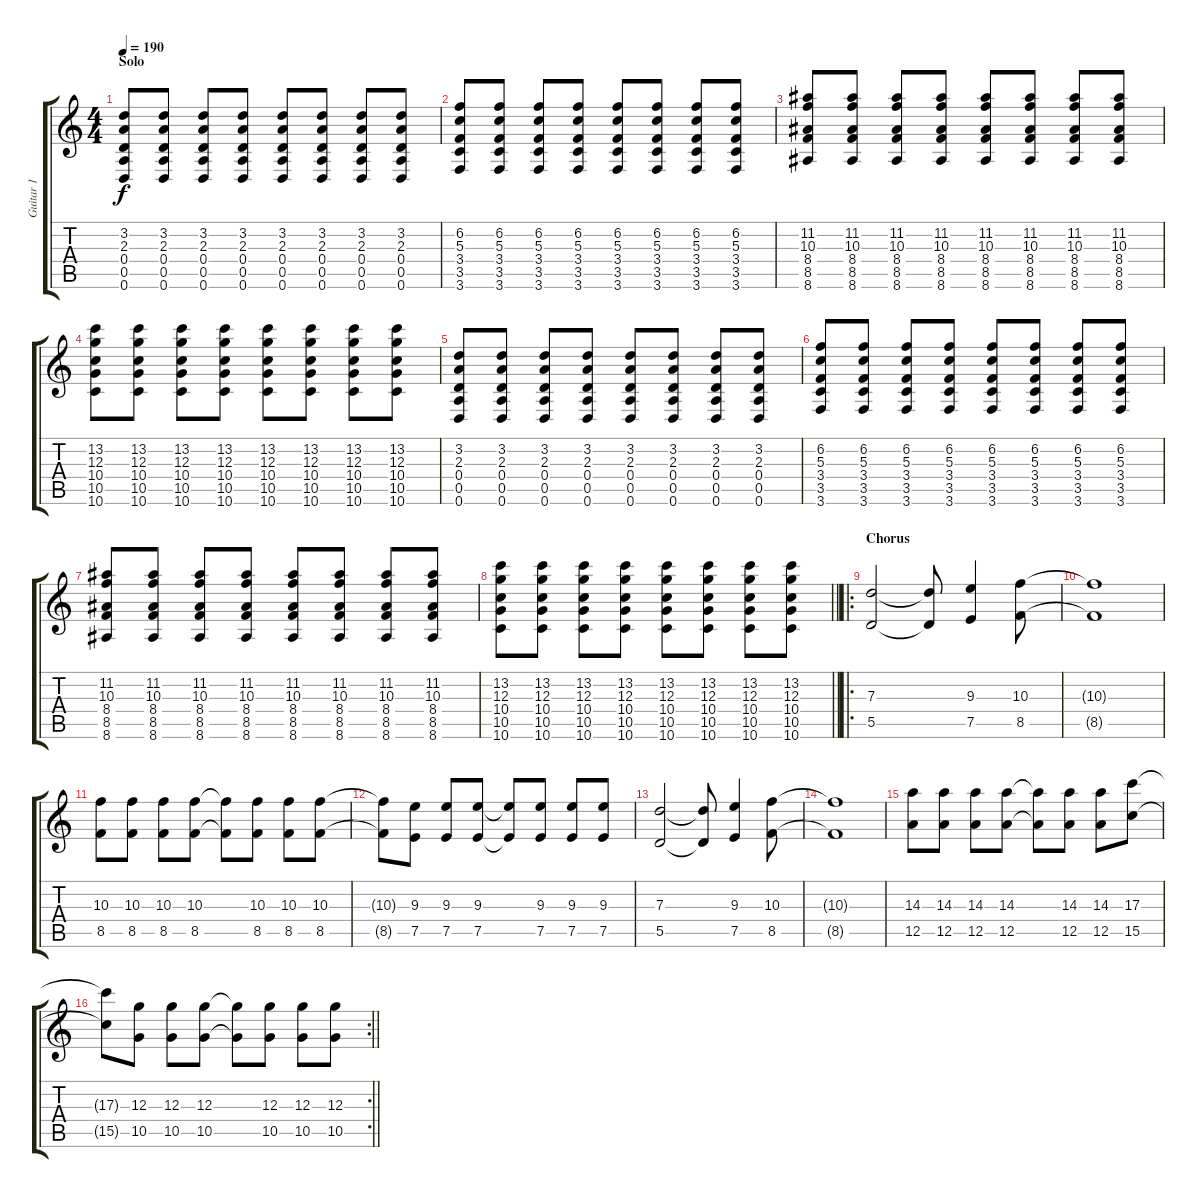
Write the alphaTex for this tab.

\track ("Guitar 1" "Guitar 1") {instrument distortionguitar}
\staff {score tabs}
\tuning (E4 B3 G3 D3 A2 D2) {hide}
\ts (4 4)
\section ("" "Solo")
\tempo 190
\clef g2
\ks c
(3.2 2.3 0.4 0.5 0.6).8{dy f} (3.2 2.3 0.4 0.5 0.6).8 (3.2 2.3 0.4 0.5 0.6).8 (3.2 2.3 0.4 0.5 0.6).8 (3.2 2.3 0.4 0.5 0.6).8 (3.2 2.3 0.4 0.5 0.6).8 (3.2 2.3 0.4 0.5 0.6).8 (3.2 2.3 0.4 0.5 0.6).8 |
(6.2 5.3 3.4 3.5 3.6).8 (6.2 5.3 3.4 3.5 3.6).8 (6.2 5.3 3.4 3.5 3.6).8 (6.2 5.3 3.4 3.5 3.6).8 (6.2 5.3 3.4 3.5 3.6).8 (6.2 5.3 3.4 3.5 3.6).8 (6.2 5.3 3.4 3.5 3.6).8 (6.2 5.3 3.4 3.5 3.6).8 |
(11.2 10.3 8.4 8.5 8.6).8 (11.2 10.3 8.4 8.5 8.6).8 (11.2 10.3 8.4 8.5 8.6).8 (11.2 10.3 8.4 8.5 8.6).8 (11.2 10.3 8.4 8.5 8.6).8 (11.2 10.3 8.4 8.5 8.6).8 (11.2 10.3 8.4 8.5 8.6).8 (11.2 10.3 8.4 8.5 8.6).8 |
(13.2 12.3 10.4 10.5 10.6).8 (13.2 12.3 10.4 10.5 10.6).8 (13.2 12.3 10.4 10.5 10.6).8 (13.2 12.3 10.4 10.5 10.6).8 (13.2 12.3 10.4 10.5 10.6).8 (13.2 12.3 10.4 10.5 10.6).8 (13.2 12.3 10.4 10.5 10.6).8 (13.2 12.3 10.4 10.5 10.6).8 |
(3.2 2.3 0.4 0.5 0.6).8 (3.2 2.3 0.4 0.5 0.6).8 (3.2 2.3 0.4 0.5 0.6).8 (3.2 2.3 0.4 0.5 0.6).8 (3.2 2.3 0.4 0.5 0.6).8 (3.2 2.3 0.4 0.5 0.6).8 (3.2 2.3 0.4 0.5 0.6).8 (3.2 2.3 0.4 0.5 0.6).8 |
(6.2 5.3 3.4 3.5 3.6).8 (6.2 5.3 3.4 3.5 3.6).8 (6.2 5.3 3.4 3.5 3.6).8 (6.2 5.3 3.4 3.5 3.6).8 (6.2 5.3 3.4 3.5 3.6).8 (6.2 5.3 3.4 3.5 3.6).8 (6.2 5.3 3.4 3.5 3.6).8 (6.2 5.3 3.4 3.5 3.6).8 |
(11.2 10.3 8.4 8.5 8.6).8 (11.2 10.3 8.4 8.5 8.6).8 (11.2 10.3 8.4 8.5 8.6).8 (11.2 10.3 8.4 8.5 8.6).8 (11.2 10.3 8.4 8.5 8.6).8 (11.2 10.3 8.4 8.5 8.6).8 (11.2 10.3 8.4 8.5 8.6).8 (11.2 10.3 8.4 8.5 8.6).8 |
\barLineRight lightlight
(13.2 12.3 10.4 10.5 10.6).8 (13.2 12.3 10.4 10.5 10.6).8 (13.2 12.3 10.4 10.5 10.6).8 (13.2 12.3 10.4 10.5 10.6).8 (13.2 12.3 10.4 10.5 10.6).8 (13.2 12.3 10.4 10.5 10.6).8 (13.2 12.3 10.4 10.5 10.6).8 (13.2 12.3 10.4 10.5 10.6).8 |
\ro
\section ("" "Chorus")
(7.3 5.5).2{volume 13} (7.3{t} 5.5{t}).8 (9.3 7.5).4 (10.3 8.5).8 |
(10.3{t} 8.5{t}).1 |
(10.3 8.5).8 (10.3 8.5).8 (10.3 8.5).8 (10.3 8.5).8 (10.3{t} 8.5{t}).8 (10.3 8.5).8 (10.3 8.5).8 (10.3 8.5).8 |
(10.3{t} 8.5{t}).8 (9.3 7.5).8 (9.3 7.5).8 (9.3 7.5).8 (9.3{t} 7.5{t}).8 (9.3 7.5).8 (9.3 7.5).8 (9.3 7.5).8 |
(7.3 5.5).2 (7.3{t} 5.5{t}).8 (9.3 7.5).4 (10.3 8.5).8 |
(10.3{t} 8.5{t}).1 |
(14.3 12.5).8 (14.3 12.5).8 (14.3 12.5).8 (14.3 12.5).8 (14.3{t} 12.5{t}).8 (14.3 12.5).8 (14.3 12.5).8 (17.3 15.5).8 |
\rc 2
\barLineRight lightlight
(17.3{t} 15.5{t}).8 (12.3 10.5).8 (12.3 10.5).8 (12.3 10.5).8 (12.3{t} 10.5{t}).8 (12.3 10.5).8 (12.3 10.5).8 (12.3 10.5).8
